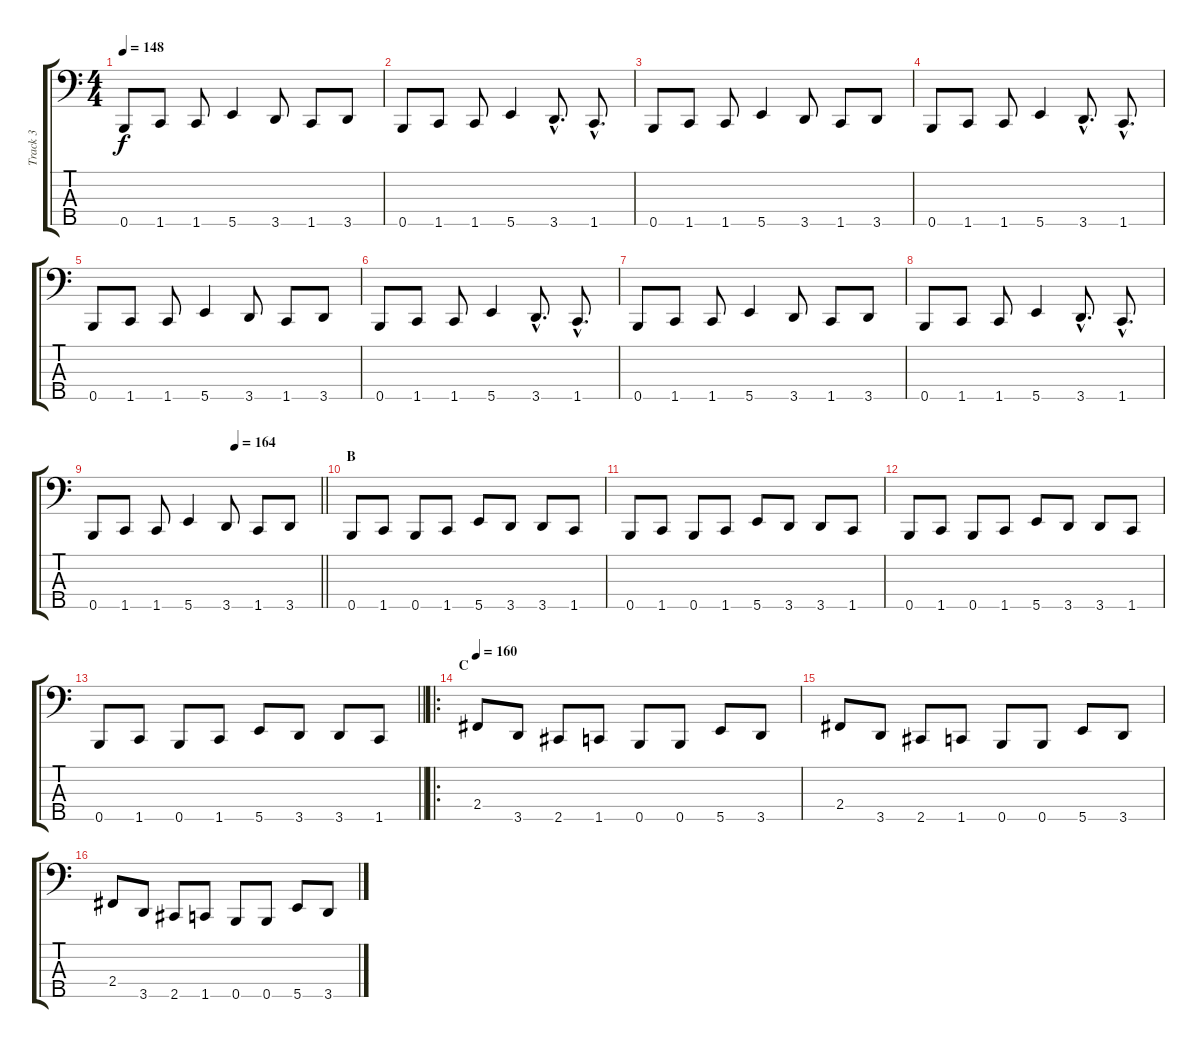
\track ("Track 3" "Track 3") {instrument electricbassfinger}
\staff {score tabs}
\tuning (G2 D2 A1 E1 B0) {hide}
\ts (4 4)
\tempo 148
\clef f4
\ks c
0.5.8{dy f} 1.5.8 1.5.8 5.5.4 3.5.8 1.5.8 3.5.8 |
0.5.8 1.5.8 1.5.8 5.5.4 3.5{hac}.8{d} 1.5{hac}.8{d} |
0.5.8 1.5.8 1.5.8 5.5.4 3.5.8 1.5.8 3.5.8 |
0.5.8 1.5.8 1.5.8 5.5.4 3.5{hac}.8{d} 1.5{hac}.8{d} |
0.5.8 1.5.8 1.5.8 5.5.4 3.5.8 1.5.8 3.5.8 |
0.5.8 1.5.8 1.5.8 5.5.4 3.5{hac}.8{d} 1.5{hac}.8{d} |
0.5.8 1.5.8 1.5.8 5.5.4 3.5.8 1.5.8 3.5.8 |
0.5.8 1.5.8 1.5.8 5.5.4 3.5{hac}.8{d} 1.5{hac}.8{d} |
\tempo (164 0.625)
\barLineRight lightlight
0.5.8 1.5.8 1.5.8 5.5.4 3.5.8 1.5.8 3.5.8 |
\section ("" "B")
0.5.8 1.5.8 0.5.8 1.5.8 5.5.8 3.5.8 3.5.8 1.5.8 |
0.5.8 1.5.8 0.5.8 1.5.8 5.5.8 3.5.8 3.5.8 1.5.8 |
0.5.8 1.5.8 0.5.8 1.5.8 5.5.8 3.5.8 3.5.8 1.5.8 |
\barLineRight lightlight
0.5.8 1.5.8 0.5.8 1.5.8 5.5.8 3.5.8 3.5.8 1.5.8 |
\ro
\section ("" "C")
\tempo 160
2.4.8 3.5.8 2.5.8 1.5.8 0.5.8 0.5.8 5.5.8 3.5.8 |
2.4.8 3.5.8 2.5.8 1.5.8 0.5.8 0.5.8 5.5.8 3.5.8 |
2.4.8 3.5.8 2.5.8 1.5.8 0.5.8 0.5.8 5.5.8 3.5.8
